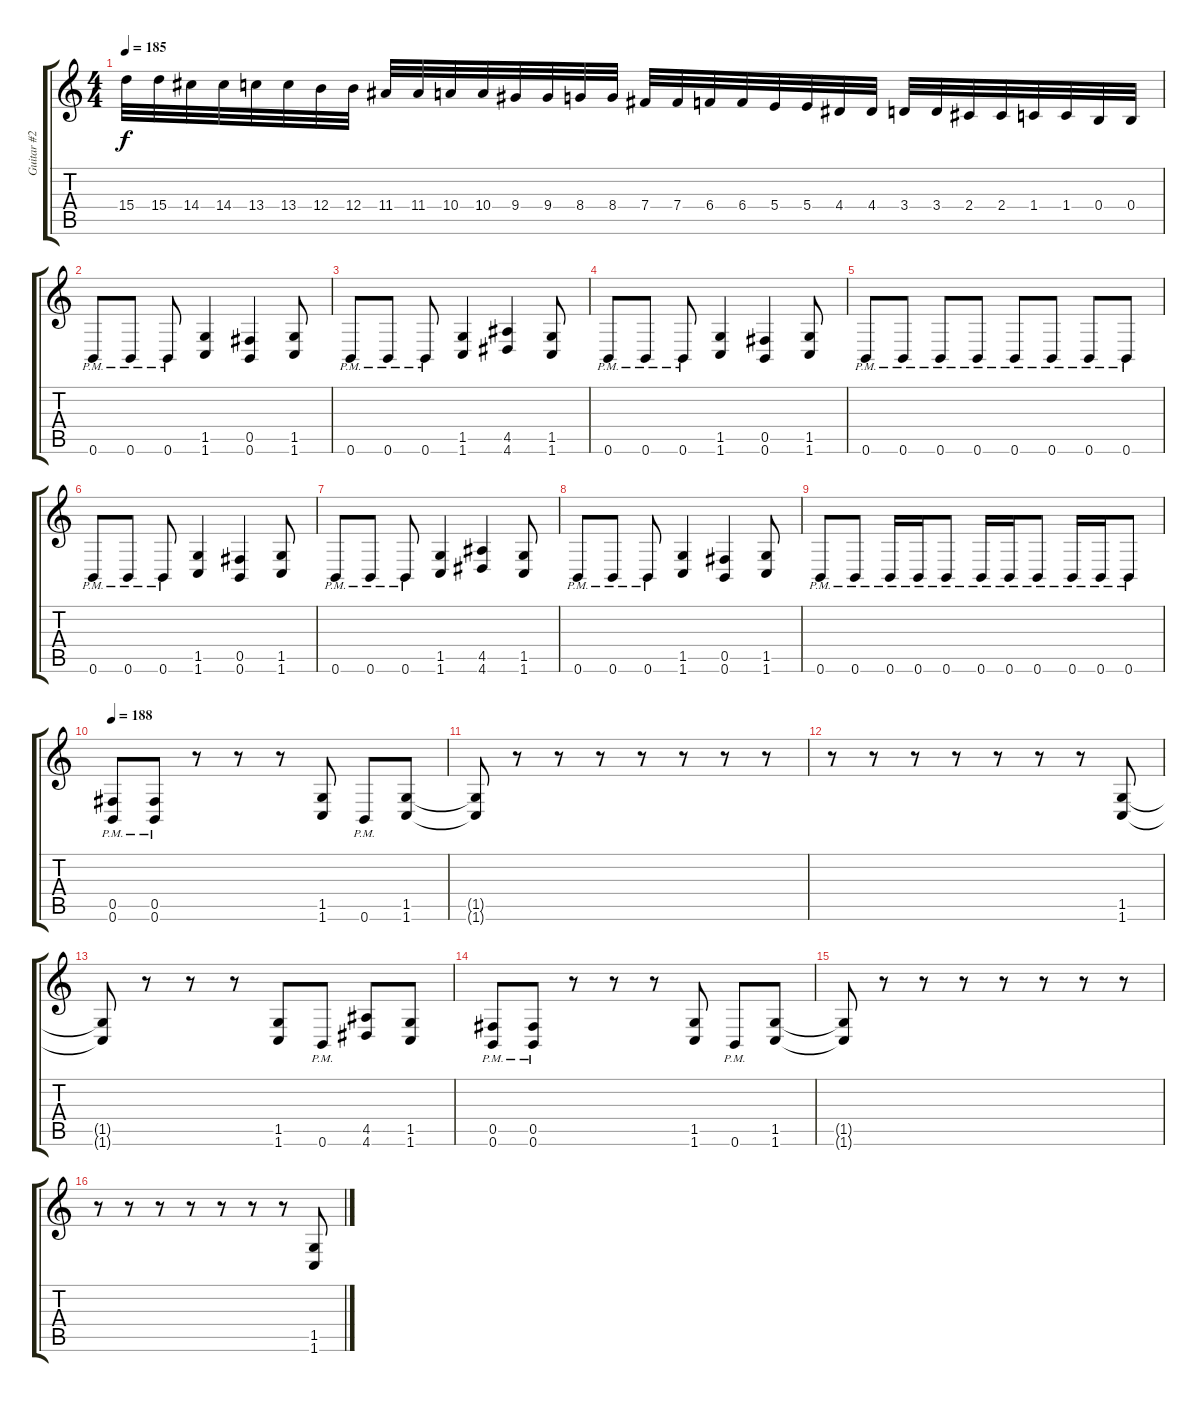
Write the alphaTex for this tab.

\track ("Guitar #2" "Guitar #2") {instrument distortionguitar}
\staff {score tabs}
\tuning (Db4 Ab3 E3 B2 Gb2 B1) {hide}
\ts (4 4)
\tempo 185
\clef g2
\ks c
15.4.32{dy f} 15.4.32 14.4.32 14.4.32 13.4.32 13.4.32 12.4.32 12.4.32 11.4.32 11.4.32 10.4.32 10.4.32 9.4.32 9.4.32 8.4.32 8.4.32 7.4.32 7.4.32 6.4.32 6.4.32 5.4.32 5.4.32 4.4.32 4.4.32 3.4.32 3.4.32 2.4.32 2.4.32 1.4.32 1.4.32 0.4.32 0.4.32 |
0.6{pm}.8 0.6{pm}.8 0.6{pm}.8 (1.5 1.6).4 (0.5 0.6).4 (1.5 1.6).8 |
0.6{pm}.8 0.6{pm}.8 0.6{pm}.8 (1.5 1.6).4 (4.5 4.6).4 (1.5 1.6).8 |
0.6{pm}.8 0.6{pm}.8 0.6{pm}.8 (1.5 1.6).4 (0.5 0.6).4 (1.5 1.6).8 |
0.6{pm}.8 0.6{pm}.8 0.6{pm}.8 0.6{pm}.8 0.6{pm}.8 0.6{pm}.8 0.6{pm}.8 0.6{pm}.8 |
0.6{pm}.8 0.6{pm}.8 0.6{pm}.8 (1.5 1.6).4 (0.5 0.6).4 (1.5 1.6).8 |
0.6{pm}.8 0.6{pm}.8 0.6{pm}.8 (1.5 1.6).4 (4.5 4.6).4 (1.5 1.6).8 |
0.6{pm}.8 0.6{pm}.8 0.6{pm}.8 (1.5 1.6).4 (0.5 0.6).4 (1.5 1.6).8 |
0.6{pm}.8 0.6{pm}.8 0.6{pm}.16 0.6{pm}.16 0.6{pm}.8 0.6{pm}.16 0.6{pm}.16 0.6{pm}.8 0.6{pm}.16 0.6{pm}.16 0.6{pm}.8 |
\tempo 188
(0.5{pm} 0.6{pm}).8 (0.5{pm} 0.6{pm}).8 r.8 r.8 r.8 (1.5 1.6).8 0.6{pm}.8 (1.5 1.6).8 |
(1.5{t} 1.6{t}).8 r.8 r.8 r.8 r.8 r.8 r.8 r.8 |
r.8 r.8 r.8 r.8 r.8 r.8 r.8 (1.5 1.6).8 |
(1.5{t} 1.6{t}).8 r.8 r.8 r.8 (1.5 1.6).8 0.6{pm}.8 (4.5 4.6).8 (1.5 1.6).8 |
(0.5{pm} 0.6{pm}).8 (0.5{pm} 0.6{pm}).8 r.8 r.8 r.8 (1.5 1.6).8 0.6{pm}.8 (1.5 1.6).8 |
(1.5{t} 1.6{t}).8 r.8 r.8 r.8 r.8 r.8 r.8 r.8 |
r.8 r.8 r.8 r.8 r.8 r.8 r.8 (1.5 1.6).8
